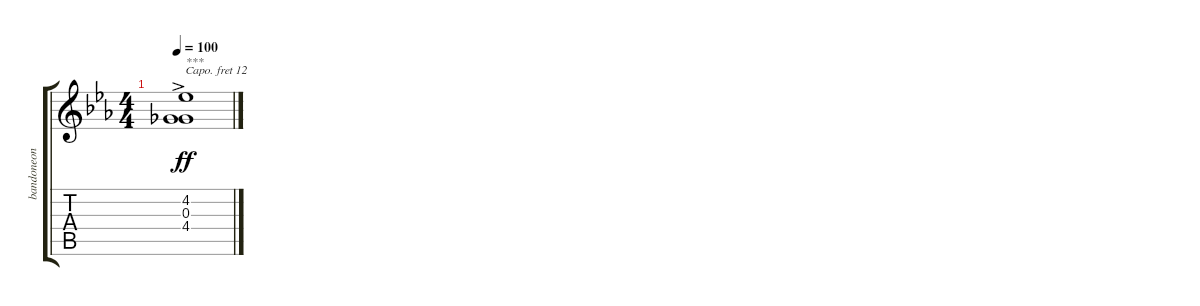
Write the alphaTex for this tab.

\track ("bandoneon" "bandoneon") {instrument tangoaccordion}
\staff {score tabs}
\capo 12
\tuning (E4 B3 G3 D3 A2 E2) {hide}
\ts (4 4)
\tempo 100
\clef g2
\ks eb
(4.2{ac} 0.3{ac} 4.4{ac}).1{txt "***" dy ff}
